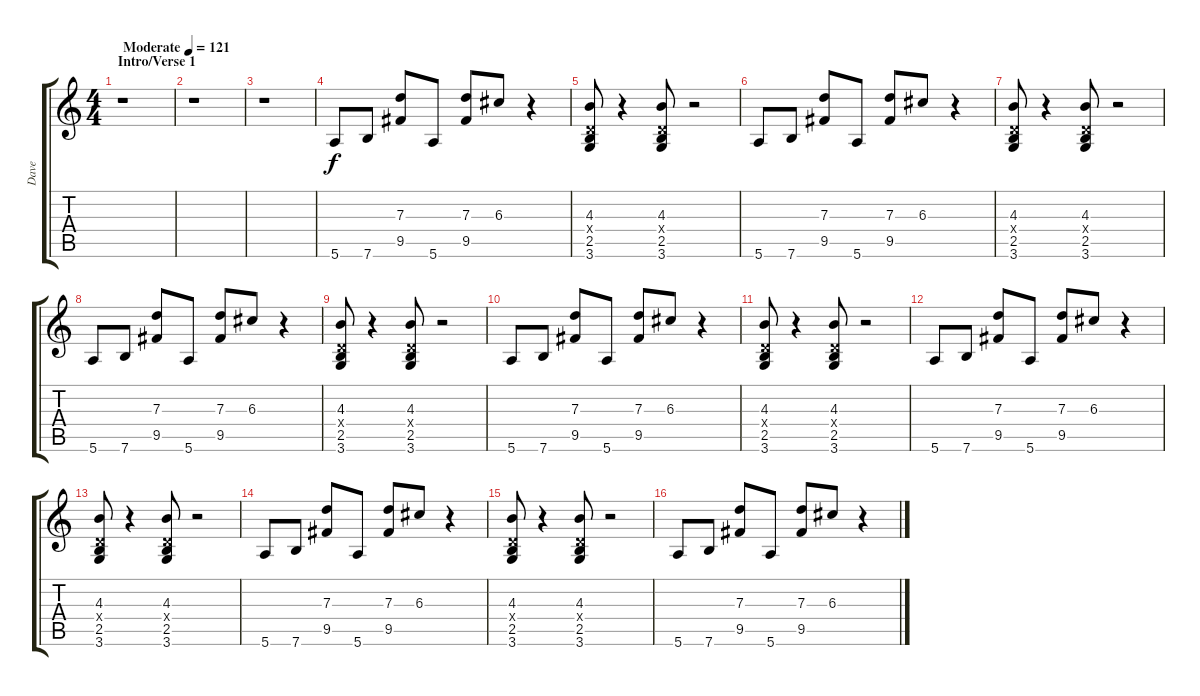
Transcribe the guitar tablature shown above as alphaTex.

\track ("Dave" "Dave") {instrument electricguitarjazz}
\staff {score tabs}
\tuning (E4 B3 G3 D3 A2 E2) {hide}
\ts (4 4)
\section ("" "Intro/Verse 1")
\tempo (121 "Moderate")
\clef g2
\ks c
r.1{dy f instrument electricguitarjazz} |
r.1 |
r.1 |
5.6.8 7.6.8 (7.3 9.5).8 5.6.8 (7.3 9.5).8 6.3.8 r.4 |
(4.3 0.4{x} 2.5 3.6).8 r.4 (4.3 0.4{x} 2.5 3.6).8 r.2 |
5.6.8 7.6.8 (7.3 9.5).8 5.6.8 (7.3 9.5).8 6.3.8 r.4 |
(4.3 0.4{x} 2.5 3.6).8 r.4 (4.3 0.4{x} 2.5 3.6).8 r.2 |
5.6.8 7.6.8 (7.3 9.5).8 5.6.8 (7.3 9.5).8 6.3.8 r.4 |
(4.3 0.4{x} 2.5 3.6).8 r.4 (4.3 0.4{x} 2.5 3.6).8 r.2 |
5.6.8 7.6.8 (7.3 9.5).8 5.6.8 (7.3 9.5).8 6.3.8 r.4 |
(4.3 0.4{x} 2.5 3.6).8 r.4 (4.3 0.4{x} 2.5 3.6).8 r.2 |
5.6.8 7.6.8 (7.3 9.5).8 5.6.8 (7.3 9.5).8 6.3.8 r.4 |
(4.3 0.4{x} 2.5 3.6).8 r.4 (4.3 0.4{x} 2.5 3.6).8 r.2 |
5.6.8 7.6.8 (7.3 9.5).8 5.6.8 (7.3 9.5).8 6.3.8 r.4 |
(4.3 0.4{x} 2.5 3.6).8 r.4 (4.3 0.4{x} 2.5 3.6).8 r.2 |
5.6.8 7.6.8 (7.3 9.5).8 5.6.8 (7.3 9.5).8 6.3.8 r.4
